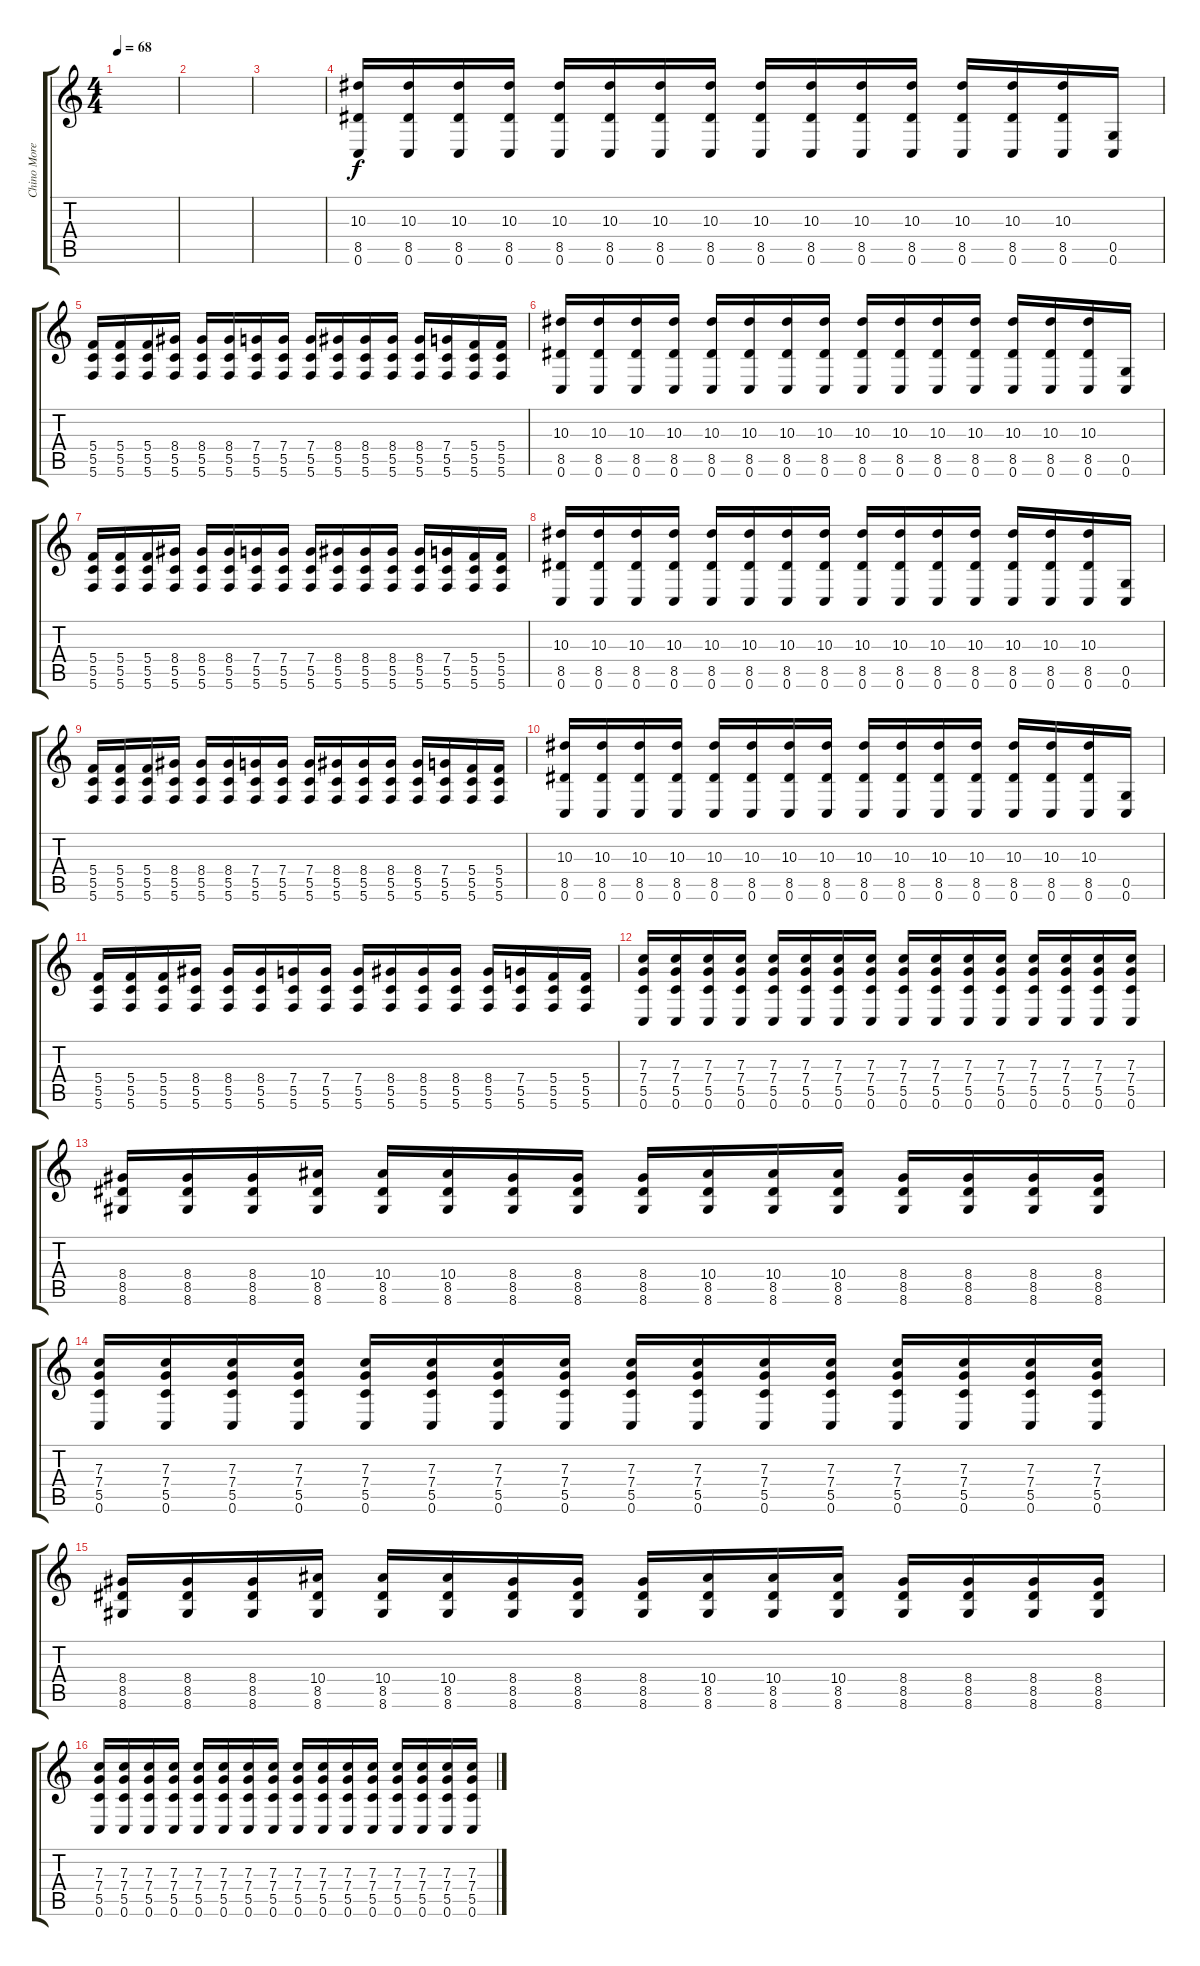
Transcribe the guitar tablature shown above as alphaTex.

\track ("Chino Moreno" "Chino More") {instrument overdrivenguitar}
\staff {score tabs}
\tuning (D4 A3 F3 C3 G2 C2) {hide}
\ts (4 4)
\tempo 68
\clef g2
\ks c
|
|
|
(10.3 8.5 0.6).16{dy f} (10.3 8.5 0.6).16 (10.3 8.5 0.6).16 (10.3 8.5 0.6).16 (10.3 8.5 0.6).16 (10.3 8.5 0.6).16 (10.3 8.5 0.6).16 (10.3 8.5 0.6).16 (10.3 8.5 0.6).16 (10.3 8.5 0.6).16 (10.3 8.5 0.6).16 (10.3 8.5 0.6).16 (10.3 8.5 0.6).16 (10.3 8.5 0.6).16 (10.3 8.5 0.6).16 (0.5 0.6).16 |
(5.4 5.5 5.6).16 (5.4 5.5 5.6).16 (5.4 5.5 5.6).16 (8.4 5.5 5.6).16 (8.4 5.5 5.6).16 (8.4 5.5 5.6).16 (7.4 5.5 5.6).16 (7.4 5.5 5.6).16 (7.4 5.5 5.6).16 (8.4 5.5 5.6).16 (8.4 5.5 5.6).16 (8.4 5.5 5.6).16 (8.4 5.5 5.6).16 (7.4 5.5 5.6).16 (5.4 5.5 5.6).16 (5.4 5.5 5.6).16 |
(10.3 8.5 0.6).16 (10.3 8.5 0.6).16 (10.3 8.5 0.6).16 (10.3 8.5 0.6).16 (10.3 8.5 0.6).16 (10.3 8.5 0.6).16 (10.3 8.5 0.6).16 (10.3 8.5 0.6).16 (10.3 8.5 0.6).16 (10.3 8.5 0.6).16 (10.3 8.5 0.6).16 (10.3 8.5 0.6).16 (10.3 8.5 0.6).16 (10.3 8.5 0.6).16 (10.3 8.5 0.6).16 (0.5 0.6).16 |
(5.4 5.5 5.6).16 (5.4 5.5 5.6).16 (5.4 5.5 5.6).16 (8.4 5.5 5.6).16 (8.4 5.5 5.6).16 (8.4 5.5 5.6).16 (7.4 5.5 5.6).16 (7.4 5.5 5.6).16 (7.4 5.5 5.6).16 (8.4 5.5 5.6).16 (8.4 5.5 5.6).16 (8.4 5.5 5.6).16 (8.4 5.5 5.6).16 (7.4 5.5 5.6).16 (5.4 5.5 5.6).16 (5.4 5.5 5.6).16 |
(10.3 8.5 0.6).16 (10.3 8.5 0.6).16 (10.3 8.5 0.6).16 (10.3 8.5 0.6).16 (10.3 8.5 0.6).16 (10.3 8.5 0.6).16 (10.3 8.5 0.6).16 (10.3 8.5 0.6).16 (10.3 8.5 0.6).16 (10.3 8.5 0.6).16 (10.3 8.5 0.6).16 (10.3 8.5 0.6).16 (10.3 8.5 0.6).16 (10.3 8.5 0.6).16 (10.3 8.5 0.6).16 (0.5 0.6).16 |
(5.4 5.5 5.6).16 (5.4 5.5 5.6).16 (5.4 5.5 5.6).16 (8.4 5.5 5.6).16 (8.4 5.5 5.6).16 (8.4 5.5 5.6).16 (7.4 5.5 5.6).16 (7.4 5.5 5.6).16 (7.4 5.5 5.6).16 (8.4 5.5 5.6).16 (8.4 5.5 5.6).16 (8.4 5.5 5.6).16 (8.4 5.5 5.6).16 (7.4 5.5 5.6).16 (5.4 5.5 5.6).16 (5.4 5.5 5.6).16 |
(10.3 8.5 0.6).16 (10.3 8.5 0.6).16 (10.3 8.5 0.6).16 (10.3 8.5 0.6).16 (10.3 8.5 0.6).16 (10.3 8.5 0.6).16 (10.3 8.5 0.6).16 (10.3 8.5 0.6).16 (10.3 8.5 0.6).16 (10.3 8.5 0.6).16 (10.3 8.5 0.6).16 (10.3 8.5 0.6).16 (10.3 8.5 0.6).16 (10.3 8.5 0.6).16 (10.3 8.5 0.6).16 (0.5 0.6).16 |
(5.4 5.5 5.6).16 (5.4 5.5 5.6).16 (5.4 5.5 5.6).16 (8.4 5.5 5.6).16 (8.4 5.5 5.6).16 (8.4 5.5 5.6).16 (7.4 5.5 5.6).16 (7.4 5.5 5.6).16 (7.4 5.5 5.6).16 (8.4 5.5 5.6).16 (8.4 5.5 5.6).16 (8.4 5.5 5.6).16 (8.4 5.5 5.6).16 (7.4 5.5 5.6).16 (5.4 5.5 5.6).16 (5.4 5.5 5.6).16 |
(7.3 7.4 5.5 0.6).16{instrument distortionguitar} (7.3 7.4 5.5 0.6).16 (7.3 7.4 5.5 0.6).16 (7.3 7.4 5.5 0.6).16 (7.3 7.4 5.5 0.6).16 (7.3 7.4 5.5 0.6).16 (7.3 7.4 5.5 0.6).16 (7.3 7.4 5.5 0.6).16 (7.3 7.4 5.5 0.6).16 (7.3 7.4 5.5 0.6).16 (7.3 7.4 5.5 0.6).16 (7.3 7.4 5.5 0.6).16 (7.3 7.4 5.5 0.6).16 (7.3 7.4 5.5 0.6).16 (7.3 7.4 5.5 0.6).16 (7.3 7.4 5.5 0.6).16 |
(8.4 8.5 8.6).16 (8.4 8.5 8.6).16 (8.4 8.5 8.6).16 (10.4 8.5 8.6).16 (10.4 8.5 8.6).16 (10.4 8.5 8.6).16 (8.4 8.5 8.6).16 (8.4 8.5 8.6).16 (8.4 8.5 8.6).16 (10.4 8.5 8.6).16 (10.4 8.5 8.6).16 (10.4 8.5 8.6).16 (8.4 8.5 8.6).16 (8.4 8.5 8.6).16 (8.4 8.5 8.6).16 (8.4 8.5 8.6).16 |
(7.3 7.4 5.5 0.6).16 (7.3 7.4 5.5 0.6).16 (7.3 7.4 5.5 0.6).16 (7.3 7.4 5.5 0.6).16 (7.3 7.4 5.5 0.6).16 (7.3 7.4 5.5 0.6).16 (7.3 7.4 5.5 0.6).16 (7.3 7.4 5.5 0.6).16 (7.3 7.4 5.5 0.6).16 (7.3 7.4 5.5 0.6).16 (7.3 7.4 5.5 0.6).16 (7.3 7.4 5.5 0.6).16 (7.3 7.4 5.5 0.6).16 (7.3 7.4 5.5 0.6).16 (7.3 7.4 5.5 0.6).16 (7.3 7.4 5.5 0.6).16 |
(8.4 8.5 8.6).16 (8.4 8.5 8.6).16 (8.4 8.5 8.6).16 (10.4 8.5 8.6).16 (10.4 8.5 8.6).16 (10.4 8.5 8.6).16 (8.4 8.5 8.6).16 (8.4 8.5 8.6).16 (8.4 8.5 8.6).16 (10.4 8.5 8.6).16 (10.4 8.5 8.6).16 (10.4 8.5 8.6).16 (8.4 8.5 8.6).16 (8.4 8.5 8.6).16 (8.4 8.5 8.6).16 (8.4 8.5 8.6).16 |
(7.3 7.4 5.5 0.6).16 (7.3 7.4 5.5 0.6).16 (7.3 7.4 5.5 0.6).16 (7.3 7.4 5.5 0.6).16 (7.3 7.4 5.5 0.6).16 (7.3 7.4 5.5 0.6).16 (7.3 7.4 5.5 0.6).16 (7.3 7.4 5.5 0.6).16 (7.3 7.4 5.5 0.6).16 (7.3 7.4 5.5 0.6).16 (7.3 7.4 5.5 0.6).16 (7.3 7.4 5.5 0.6).16 (7.3 7.4 5.5 0.6).16 (7.3 7.4 5.5 0.6).16 (7.3 7.4 5.5 0.6).16 (7.3 7.4 5.5 0.6).16
